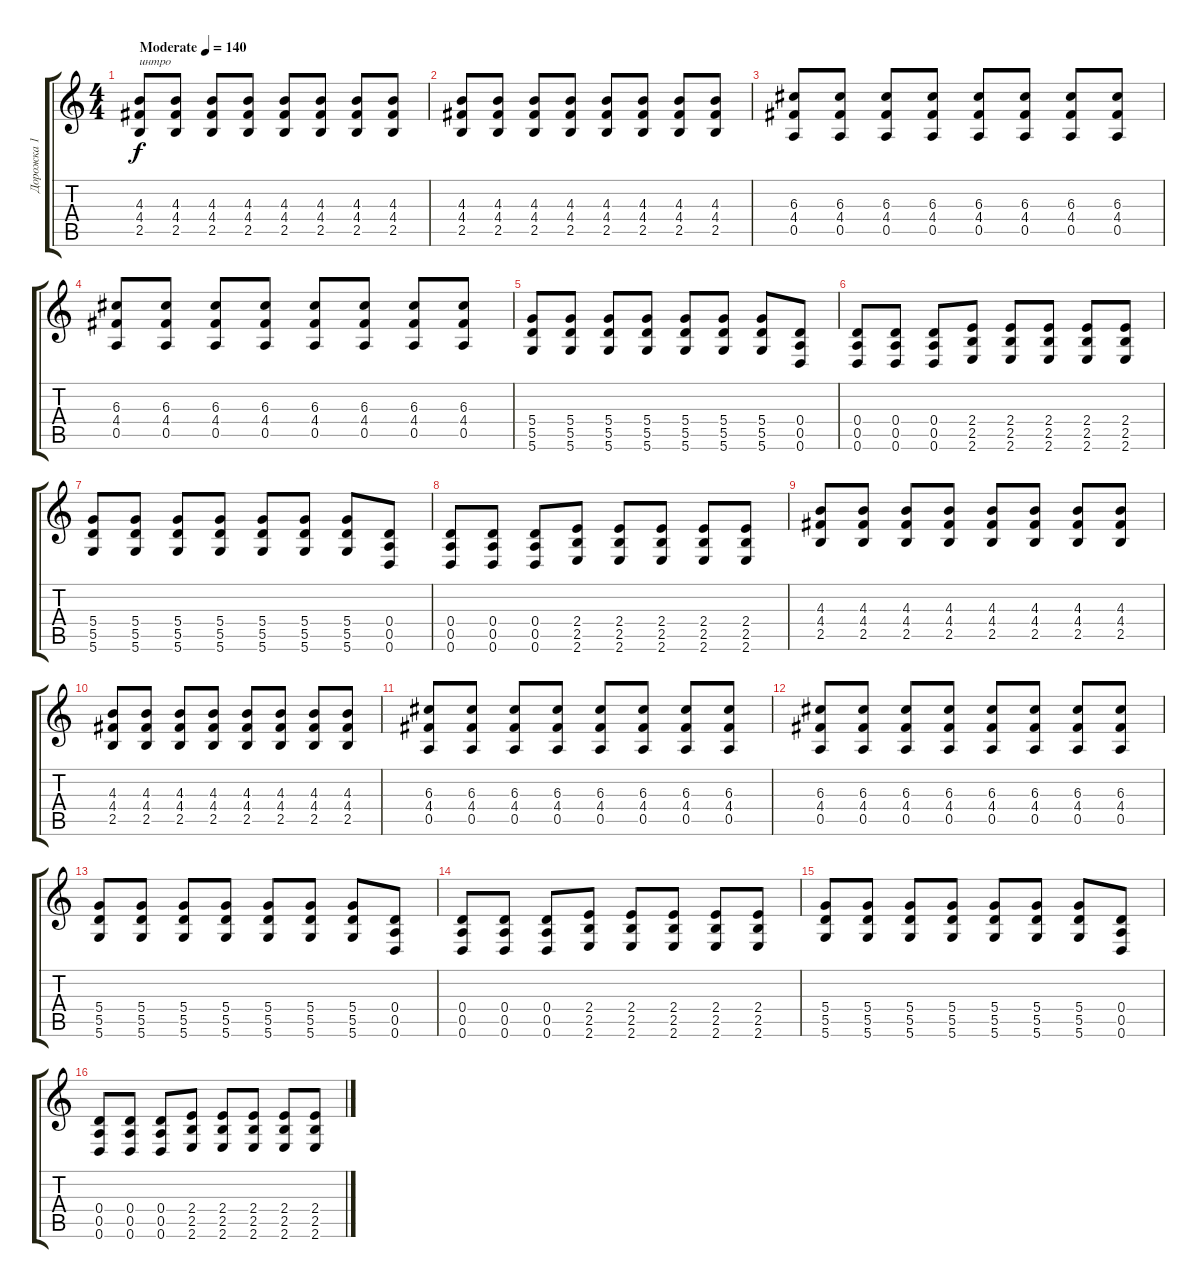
\track ("Дорожка 1" "Дорожка 1") {instrument overdrivenguitar}
\staff {score tabs}
\tuning (E4 B3 G3 D3 A2 D2) {hide}
\ts (4 4)
\tempo (140 "Moderate")
\clef g2
\ks c
(4.3 4.4 2.5).8{txt "интро" dy f instrument overdrivenguitar} (4.3 4.4 2.5).8 (4.3 4.4 2.5).8 (4.3 4.4 2.5).8 (4.3 4.4 2.5).8 (4.3 4.4 2.5).8 (4.3 4.4 2.5).8 (4.3 4.4 2.5).8 |
(4.3 4.4 2.5).8 (4.3 4.4 2.5).8 (4.3 4.4 2.5).8 (4.3 4.4 2.5).8 (4.3 4.4 2.5).8 (4.3 4.4 2.5).8 (4.3 4.4 2.5).8 (4.3 4.4 2.5).8 |
(6.3 4.4 0.5).8 (6.3 4.4 0.5).8 (6.3 4.4 0.5).8 (6.3 4.4 0.5).8 (6.3 4.4 0.5).8 (6.3 4.4 0.5).8 (6.3 4.4 0.5).8 (6.3 4.4 0.5).8 |
(6.3 4.4 0.5).8 (6.3 4.4 0.5).8 (6.3 4.4 0.5).8 (6.3 4.4 0.5).8 (6.3 4.4 0.5).8 (6.3 4.4 0.5).8 (6.3 4.4 0.5).8 (6.3 4.4 0.5).8 |
(5.4 5.5 5.6).8 (5.4 5.5 5.6).8 (5.4 5.5 5.6).8 (5.4 5.5 5.6).8 (5.4 5.5 5.6).8 (5.4 5.5 5.6).8 (5.4 5.5 5.6).8 (0.4 0.5 0.6).8 |
(0.4 0.5 0.6).8 (0.4 0.5 0.6).8 (0.4 0.5 0.6).8 (2.4 2.5 2.6).8 (2.4 2.5 2.6).8 (2.4 2.5 2.6).8 (2.4 2.5 2.6).8 (2.4 2.5 2.6).8 |
(5.4 5.5 5.6).8 (5.4 5.5 5.6).8 (5.4 5.5 5.6).8 (5.4 5.5 5.6).8 (5.4 5.5 5.6).8 (5.4 5.5 5.6).8 (5.4 5.5 5.6).8 (0.4 0.5 0.6).8 |
(0.4 0.5 0.6).8 (0.4 0.5 0.6).8 (0.4 0.5 0.6).8 (2.4 2.5 2.6).8 (2.4 2.5 2.6).8 (2.4 2.5 2.6).8 (2.4 2.5 2.6).8 (2.4 2.5 2.6).8 |
(4.3 4.4 2.5).8 (4.3 4.4 2.5).8 (4.3 4.4 2.5).8 (4.3 4.4 2.5).8 (4.3 4.4 2.5).8 (4.3 4.4 2.5).8 (4.3 4.4 2.5).8 (4.3 4.4 2.5).8 |
(4.3 4.4 2.5).8 (4.3 4.4 2.5).8 (4.3 4.4 2.5).8 (4.3 4.4 2.5).8 (4.3 4.4 2.5).8 (4.3 4.4 2.5).8 (4.3 4.4 2.5).8 (4.3 4.4 2.5).8 |
(6.3 4.4 0.5).8 (6.3 4.4 0.5).8 (6.3 4.4 0.5).8 (6.3 4.4 0.5).8 (6.3 4.4 0.5).8 (6.3 4.4 0.5).8 (6.3 4.4 0.5).8 (6.3 4.4 0.5).8 |
(6.3 4.4 0.5).8 (6.3 4.4 0.5).8 (6.3 4.4 0.5).8 (6.3 4.4 0.5).8 (6.3 4.4 0.5).8 (6.3 4.4 0.5).8 (6.3 4.4 0.5).8 (6.3 4.4 0.5).8 |
(5.4 5.5 5.6).8 (5.4 5.5 5.6).8 (5.4 5.5 5.6).8 (5.4 5.5 5.6).8 (5.4 5.5 5.6).8 (5.4 5.5 5.6).8 (5.4 5.5 5.6).8 (0.4 0.5 0.6).8 |
(0.4 0.5 0.6).8 (0.4 0.5 0.6).8 (0.4 0.5 0.6).8 (2.4 2.5 2.6).8 (2.4 2.5 2.6).8 (2.4 2.5 2.6).8 (2.4 2.5 2.6).8 (2.4 2.5 2.6).8 |
(5.4 5.5 5.6).8 (5.4 5.5 5.6).8 (5.4 5.5 5.6).8 (5.4 5.5 5.6).8 (5.4 5.5 5.6).8 (5.4 5.5 5.6).8 (5.4 5.5 5.6).8 (0.4 0.5 0.6).8 |
(0.4 0.5 0.6).8 (0.4 0.5 0.6).8 (0.4 0.5 0.6).8 (2.4 2.5 2.6).8 (2.4 2.5 2.6).8 (2.4 2.5 2.6).8 (2.4 2.5 2.6).8 (2.4 2.5 2.6).8
